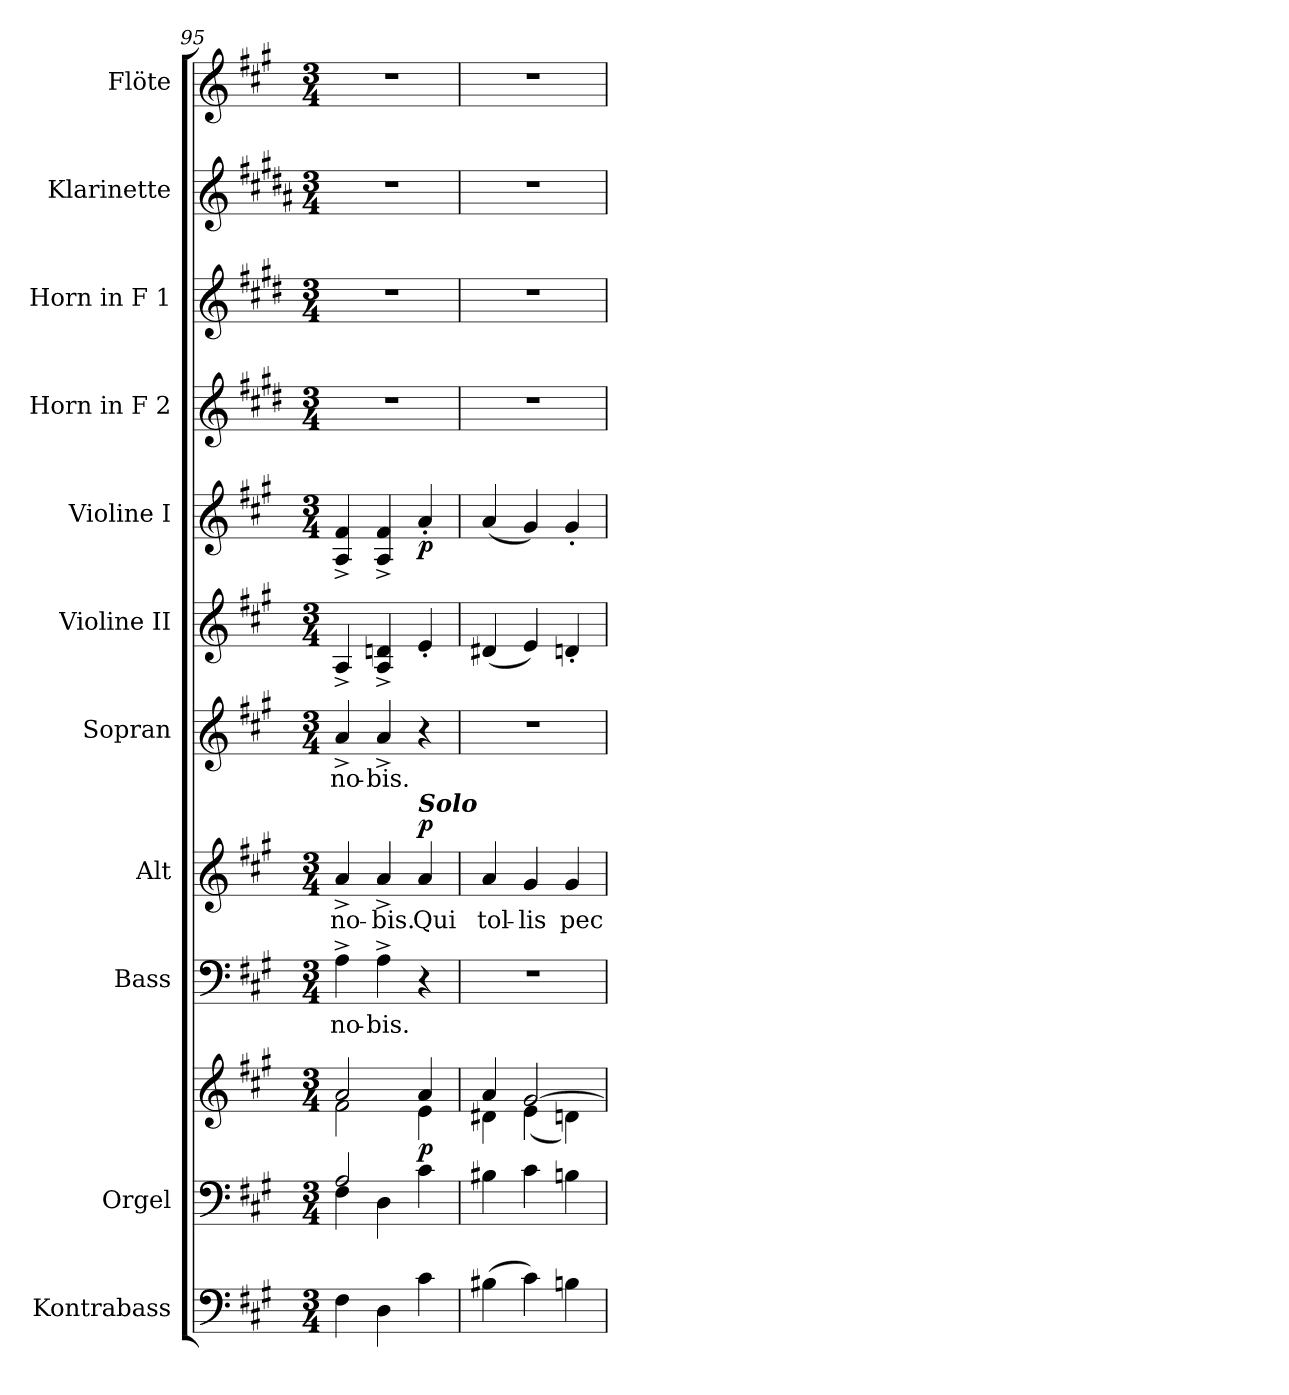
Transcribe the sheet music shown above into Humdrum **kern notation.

**kern	**kern	**kern	**dynam	**kern	**text	**kern	**text	**dynam	**kern	**text	**kern	**kern	**dynam	**kern	**kern	**kern	**kern
*part11	*part10	*part10	*part10	*part9	*part9	*part8	*part8	*part8	*part7	*part7	*part6	*part5	*part5	*part4	*part3	*part2	*part1
*staff12	*staff11	*staff10	*staff10/11	*staff9	*staff9	*staff8	*staff8	*staff8	*staff7	*staff7	*staff6	*staff5	*staff5	*staff4	*staff3	*staff2	*staff1
*I"Kontrabass	*I"Orgel	*	*	*I"Bass	*	*I"Alt	*	*	*I"Sopran	*	*I"Violine II	*I"Violine I	*	*I"Horn in F 2	*I"Horn in F 1	*I"Klarinette	*I"Flöte
*I'Kb.	*I'Org.	*	*	*I'B.	*	*I'A.	*	*	*I'S.	*	*I'Vl. II	*I'Vl. I	*	*	*	*I'Kl.	*I'Fl.
*clefF4	*clefF4	*clefG2	*	*clefF4	*	*clefG2	*	*	*clefG2	*	*clefG2	*clefG2	*	*clefG2	*clefG2	*clefG2	*clefG2
*ITrd7c12	*	*	*	*	*	*	*	*	*	*	*	*	*	*ITrd4c7	*ITrd4c7	*ITrd1c2	*
*k[f#c#g#]	*k[f#c#g#]	*k[f#c#g#]	*	*k[f#c#g#]	*	*k[f#c#g#]	*	*	*k[f#c#g#]	*	*k[f#c#g#]	*k[f#c#g#]	*	*k[f#c#g#]	*k[f#c#g#]	*k[f#c#g#]	*k[f#c#g#]
*A:	*A:	*A:	*	*A:	*	*A:	*	*	*A:	*	*A:	*A:	*	*A:	*A:	*A:	*A:
*M3/4	*M3/4	*M3/4	*	*M3/4	*	*M3/4	*	*	*M3/4	*	*M3/4	*M3/4	*	*M3/4	*M3/4	*M3/4	*M3/4
=95	=95	=95	=95	=95	=95	=95	=95	=95	=95	=95	=95	=95	=95	=95	=95	=95	=95
*	*^	*^	*	*	*	*	*	*	*	*	*	*	*	*	*	*	*
!	!	!	!	!	!	!	!LO:LY:b	!	!LO:LY:b	!	!	!LO:LY:b	!	!	!	!	!	!	!
4FF#\	2A/	4F#\	2a/	2f#\	.	4A^>\	no-	4a^>/	no-	.	4a^>/	no-	4A^</	4A/^< 4f#/^<	.	2.r	2.r	2.r	2.r
!	!	!	!	!	!	!	!LO:LY:b	!	!LO:LY:b	!	!	!LO:LY:b	!	!	!	!	!	!	!
4DD\	.	4D\	.	.	.	4A^>\	-bis.	4a^>/	-bis.	.	4a^>/	-bis.	4A/^< 4dn/^<	4A/^< 4f#/^<	.	.	.	.	.
!	!	!	!	!	!	!	!	!LO:TX:a:Bi:t=Solo	!	!	!	!	!	!	!	!	!	!	!
!	!	!	!	!	!LO:DY:b	!	!	!	!LO:LY:b	!LO:DY:a	!	!	!	!	!LO:DY:b	!	!	!	!
4C#\	4ryy	4c#\	4a/	4e\	p	4r	.	4a/	Qui	p	4r	.	4e'</	4a'</	p	.	.	.	.
=96	=96	=96	=96	=96	=96	=96	=96	=96	=96	=96	=96	=96	=96	=96	=96	=96	=96	=96	=96
!	!	!	!	!	!	!	!	!	!LO:LY:b	!	!	!	!	!	!	!	!	!	!
*	*v	*v	*	*	*	*	*	*	*	*	*	*	*	*	*	*	*	*	*
(>4BB#X\	4B#X\	4a/	4d#X\	.	2.r	.	4a/	tol-	.	2.r	.	(<4d#X/	(<4a/	.	2.r	2.r	2.r	2.r
!	!	!	!	!	!	!	!	!LO:LY:b	!	!	!	!	!	!	!	!	!	!
4C#\)	4c#\	[>2g#/	(<4e\	.	.	.	4g#/	-lis	.	.	.	4e/)	4g#/)	.	.	.	.	.
!	!	!	!	!	!	!	!	!LO:LY:b	!	!	!	!	!	!	!	!	!	!
4BBn\	4Bn\	.	4dn\)	.	.	.	4g#/	pec-	.	.	.	4dn'</	4g#'</	.	.	.	.	.
*	*	*v	*v	*	*	*	*	*	*	*	*	*	*	*	*	*	*	*
=	=	=	=	=	=	=	=	=	=	=	=	=	=	=	=	=	=
*-	*-	*-	*-	*-	*-	*-	*-	*-	*-	*-	*-	*-	*-	*-	*-	*-	*-
